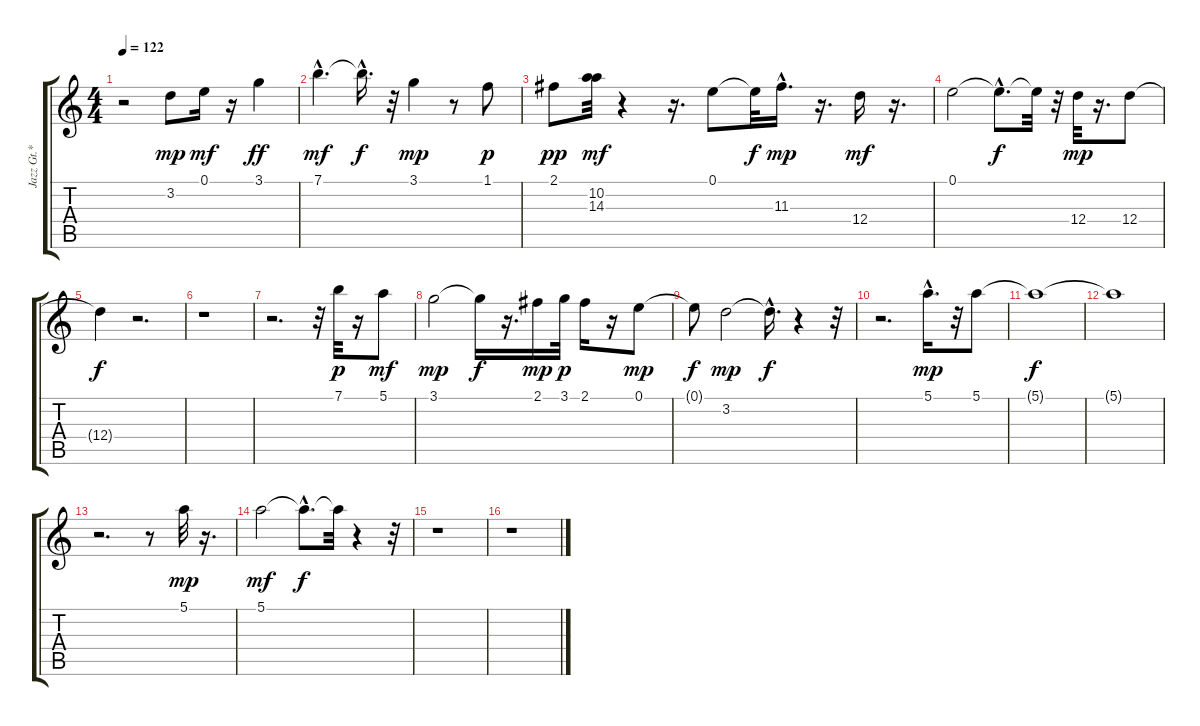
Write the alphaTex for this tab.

\track (" Jazz Gt.*merged" " Jazz Gt.*") {instrument electricguitarjazz}
\staff {score tabs}
\tuning (E4 B3 G3 D3 A2 E2) {hide}
\ts (4 4)
\tempo 122
\clef g2
\ks c
r.2{dy f} 3.2.8{dy mp} 0.1.16{dy mf} r.16 3.1.4{dy ff} |
7.1{hac}.4{d dy mf} 7.1{hac t}.16{d dy f} r.32 3.1.4{dy mp} r.8 1.1.8{dy p} |
2.1.8{dy pp} (10.2 14.3).32{dy mf} r.4 r.16{d} 0.1.8 0.1{t}.32{dy f} 11.3{hac}.16{d dy mp} r.16{d} 12.4.16{dy mf} r.16{d} |
0.1.2 0.1{hac t}.8{d dy f} 0.1{t}.32 r.32 12.4.32{dy mp} r.16{d} 12.4.8 |
12.4{t}.4{dy f} r.2{d} |
r.1 |
r.2{d} r.32 7.1.32{dy p} r.16 5.1.8{dy mf} |
3.1.2{dy mp} 3.1{t}.16{dy f} r.16{d} 2.1.16{dy mp} 3.1.32{dy p} 2.1.16 r.16 0.1.8{dy mp} |
0.1{t}.8{dy f} 3.2.2{dy mp} 3.2{hac t}.16{d dy f} r.4 r.32 |
r.2{d} 5.1{hac}.16{d dy mp} r.32 5.1.8 |
5.1{t}.1{dy f} |
5.1{t}.1 |
r.2{d} r.8 5.1.32{dy mp} r.16{d} |
5.1.2{dy mf} 5.1{hac t}.8{d dy f} 5.1{t}.32 r.4 r.32 |
r.1 |
r.1
